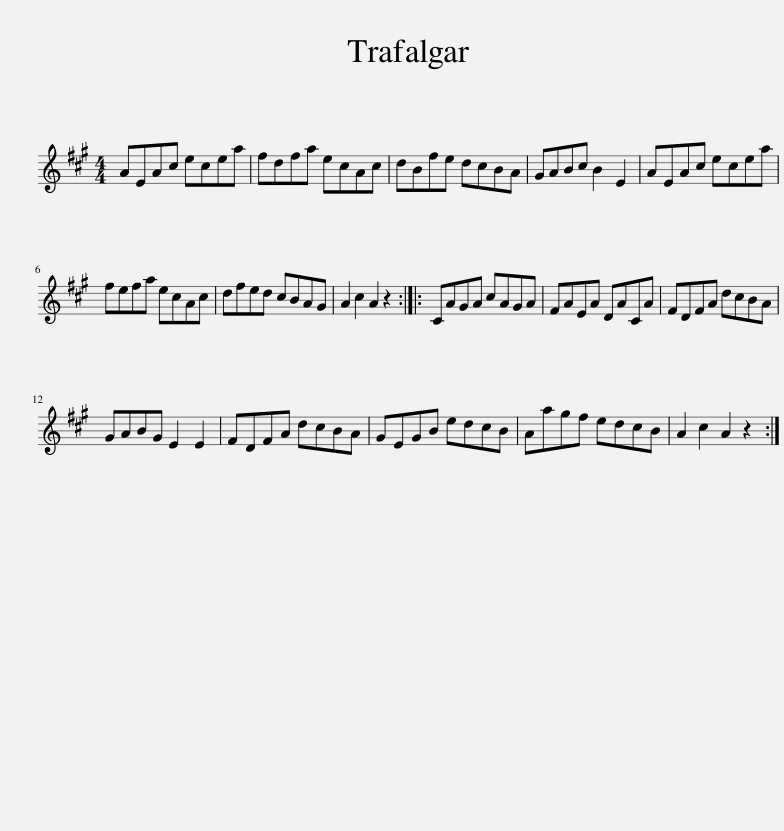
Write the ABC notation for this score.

X:1
L:1/8
M:4/4
I:linebreak $
K:A
V:1 treble
V:1
 AEAc ecea | fdfa ecAc | dBfe dcBA | GABc B2 E2 | AEAc ecea |$ %5
 fefa ecAc | dfed cBAG | A2 c2 A2 z2 :: CAGA cAGA | FAEA DACA | %10
 FDFA dcBA |$ GABG E2 E2 | FDFA dcBA | GEGB edcB | Aagf edcB | %15
 A2 c2 A2 z2 :| %16
